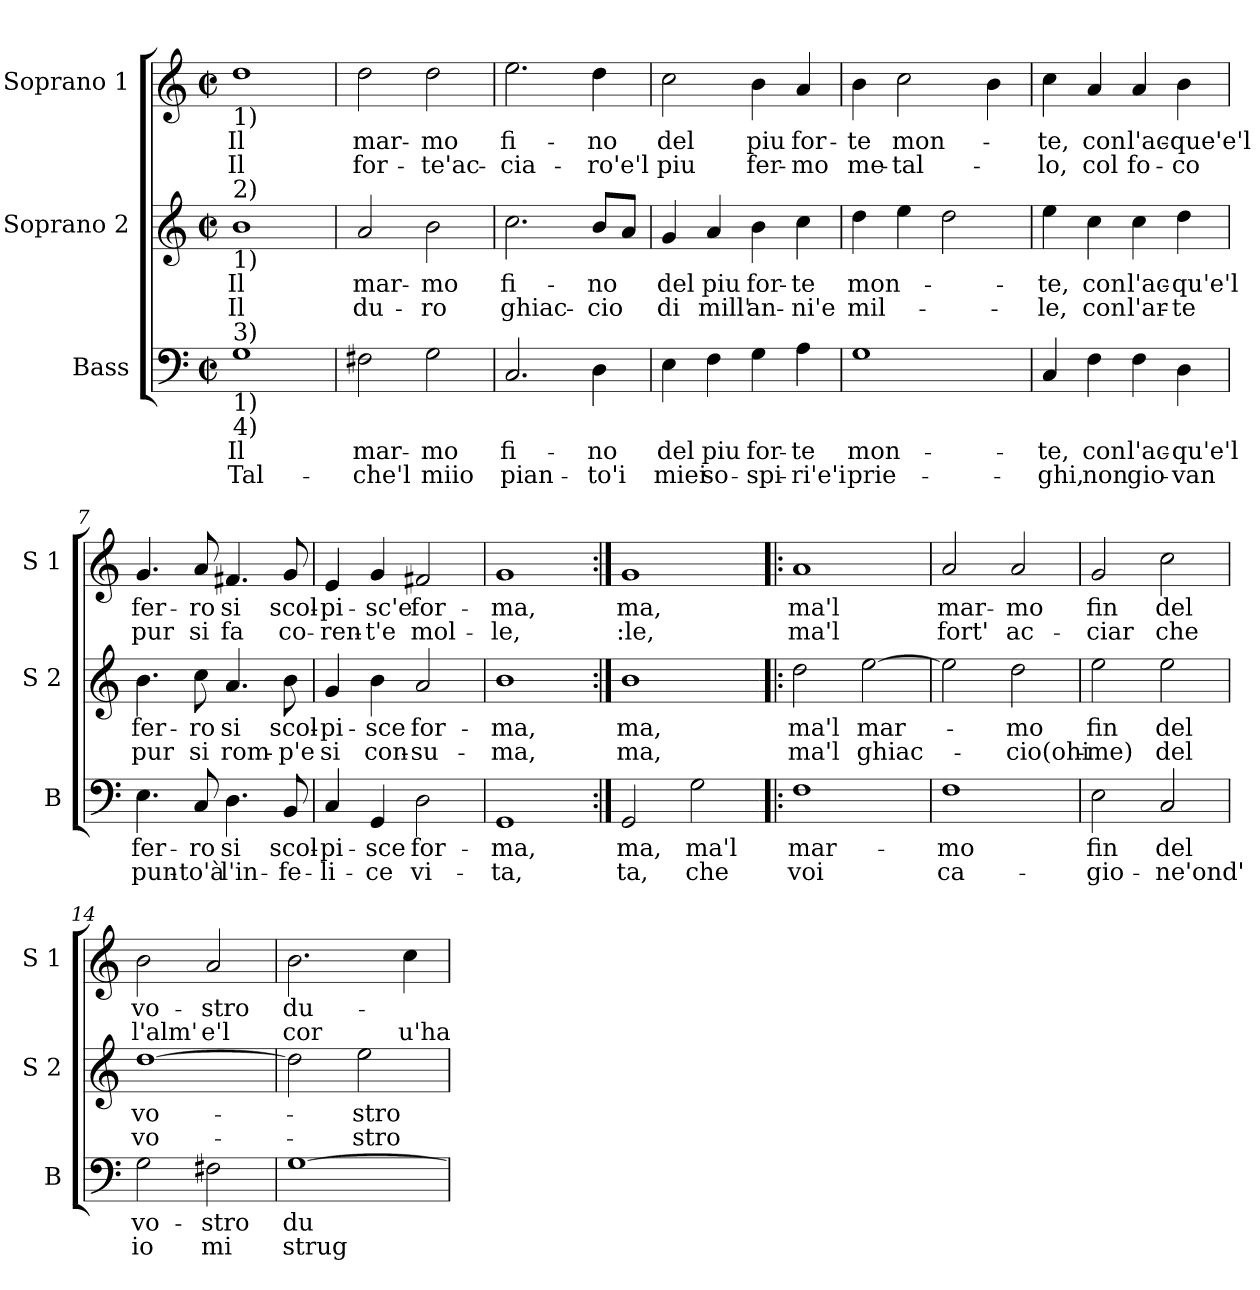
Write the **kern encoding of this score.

**kern	**text	**text	**kern	**text	**text	**kern	**text	**text
*part3	*part3	*part3	*part2	*part2	*part2	*part1	*part1	*part1
*staff3	*staff3	*staff3	*staff2	*staff2	*staff2	*staff1	*staff1	*staff1
*I"Bass	*	*	*I"Soprano 2	*	*	*I"Soprano 1	*	*
*I'B	*	*	*I'S 2	*	*	*I'S 1	*	*
*clefF4	*	*	*clefG2	*	*	*clefG2	*	*
*k[]	*	*	*k[]	*	*	*k[]	*	*
*C:	*	*	*C:	*	*	*C:	*	*
*M2/2	*	*	*M2/2	*	*	*M2/2	*	*
*met(c|)	*	*	*met(c|)	*	*	*met(c|)	*	*
=1	=1	=1	=1	=1	=1	=1	=1	=1
!	!	!	!	!	!	!LO:TX:b:t=1)	!	!
!	!	!	!LO:TX:a:t=2)	!	!	!	!	!
!	!	!	!LO:TX:b:t=1)	!	!	!	!	!
!LO:TX:a:t=3)	!	!	!	!	!	!	!	!
!LO:TX:b:t=1)	!	!	!	!	!	!	!	!
!LO:TX:b:t=4)	!	!	!	!	!	!	!	!
!	!LO:LY:b	!LO:LY:b	!	!LO:LY:b	!LO:LY:b	!	!LO:LY:b	!LO:LY:b
1G	Il	Tal-	1b	Il	Il	1dd	Il	Il
=2	=2	=2	=2	=2	=2	=2	=2	=2
!	!LO:LY:b	!LO:LY:b	!	!LO:LY:b	!LO:LY:b	!	!LO:LY:b	!LO:LY:b
2F#X\	mar-	-che'l	2a/	mar-	du-	2dd\	mar-	for-
!	!LO:LY:b	!LO:LY:b	!	!LO:LY:b	!LO:LY:b	!	!LO:LY:b	!LO:LY:b
2G\	-mo	miio	2b\	-mo	-ro	2dd\	-mo	-te'ac-
=3	=3	=3	=3	=3	=3	=3	=3	=3
!	!LO:LY:b	!LO:LY:b	!	!LO:LY:b	!LO:LY:b	!	!LO:LY:b	!LO:LY:b
2.C/	fi-	pian-	2.cc\	fi-	ghiac-	2.ee\	fi-	-cia-
!	!LO:LY:b	!LO:LY:b	!	!LO:LY:b	!LO:LY:b	!	!LO:LY:b	!LO:LY:b
4D\	-no	-to'i	8b/L	-no	-cio	4dd\	-no	-ro'e'l
.	.	.	8a/J	.	.	.	.	.
=4	=4	=4	=4	=4	=4	=4	=4	=4
!	!LO:LY:b	!LO:LY:b	!	!LO:LY:b	!LO:LY:b	!	!LO:LY:b	!LO:LY:b
4E\	del	miei	4g/	del	di	2cc\	del	piu
!	!LO:LY:b	!LO:LY:b	!	!LO:LY:b	!LO:LY:b	!	!	!
4F\	piu	so-	4a/	piu	mill'	.	.	.
!	!LO:LY:b	!LO:LY:b	!	!LO:LY:b	!LO:LY:b	!	!LO:LY:b	!LO:LY:b
4G\	for-	-spi-	4b\	for-	an-	4b\	piu	fer-
!	!LO:LY:b	!LO:LY:b	!	!LO:LY:b	!LO:LY:b	!	!LO:LY:b	!LO:LY:b
4A\	-te	-ri'e'i	4cc\	-te	-ni'e	4a/	for-	-mo
!!LO:LB:g=z
=5	=5	=5	=5	=5	=5	=5	=5	=5
!	!LO:LY:b	!LO:LY:b	!	!LO:LY:b	!LO:LY:b	!	!LO:LY:b	!LO:LY:b
1G	mon-	prie-	4dd\	mon-	mil-	4b\	-te	me-
!	!	!	!	!	!	!	!LO:LY:b	!LO:LY:b
.	.	.	4ee\	.	.	2cc\	mon-	-tal-
.	.	.	2dd\	.	.	.	.	.
.	.	.	.	.	.	4b\	.	.
=6	=6	=6	=6	=6	=6	=6	=6	=6
!	!LO:LY:b	!LO:LY:b	!	!LO:LY:b	!LO:LY:b	!	!LO:LY:b	!LO:LY:b
4C/	-te,	-ghi,	4ee\	-te,	-le,	4cc\	-te,	-lo,
!	!LO:LY:b	!LO:LY:b	!	!LO:LY:b	!LO:LY:b	!	!LO:LY:b	!LO:LY:b
4F\	con	non	4cc\	con	con	4a/	con	col
!	!LO:LY:b	!LO:LY:b	!	!LO:LY:b	!LO:LY:b	!	!LO:LY:b	!LO:LY:b
4F\	l'ac-	gio-	4cc\	l'ac-	l'ar-	4a/	l'ac-	fo-
!	!LO:LY:b	!LO:LY:b	!	!LO:LY:b	!LO:LY:b	!	!LO:LY:b	!LO:LY:b
4D\	-qu'e'l	-van	4dd\	-qu'e'l	-te	4b\	-que'e'l	-co
=7	=7	=7	=7	=7	=7	=7	=7	=7
!	!LO:LY:b	!LO:LY:b	!	!LO:LY:b	!LO:LY:b	!	!LO:LY:b	!LO:LY:b
4.E\	fer-	pun-	4.b\	fer-	pur	4.g/	fer-	pur
!	!LO:LY:b	!LO:LY:b	!	!LO:LY:b	!LO:LY:b	!	!LO:LY:b	!LO:LY:b
8C/	-ro	-to'à	8cc\	-ro	si	8a/	-ro	si
!	!LO:LY:b	!LO:LY:b	!	!LO:LY:b	!LO:LY:b	!	!LO:LY:b	!LO:LY:b
4.D\	si	l'in-	4.a/	si	rom-	4.f#X/	si	fa
!	!LO:LY:b	!LO:LY:b	!	!LO:LY:b	!LO:LY:b	!	!LO:LY:b	!LO:LY:b
8BB/	scol-	-fe-	8b\	scol-	-p'e	8g/	scol-	co-
=8	=8	=8	=8	=8	=8	=8	=8	=8
!	!LO:LY:b	!LO:LY:b	!	!LO:LY:b	!LO:LY:b	!	!LO:LY:b	!LO:LY:b
4C/	-pi-	-li-	4g/	-pi-	si	4e/	-pi-	-ren-
!	!LO:LY:b	!LO:LY:b	!	!LO:LY:b	!LO:LY:b	!	!LO:LY:b	!LO:LY:b
4GG/	-sce	-ce	4b\	-sce	con-	4g/	-sc'e	-t'e
!	!LO:LY:b	!LO:LY:b	!	!LO:LY:b	!LO:LY:b	!	!LO:LY:b	!LO:LY:b
2D\	for-	vi-	2a/	for-	-su-	2f#X/	for-	mol-
=9	=9	=9	=9	=9	=9	=9	=9	=9
!	!LO:LY:b	!LO:LY:b	!	!LO:LY:b	!LO:LY:b	!	!LO:LY:b	!LO:LY:b
1GG	-ma,	-ta,	1b	-ma,	-ma,	1g	-ma,	-le,
!!LO:LB:g=z
=10:|!	=10:|!	=10:|!	=10:|!	=10:|!	=10:|!	=10:|!	=10:|!	=10:|!
!	!LO:LY:b	!LO:LY:b	!	!LO:LY:b	!LO:LY:b	!	!LO:LY:b	!LO:LY:b
2GG/	ma,	ta,	1b	ma,	ma,	1g	ma,	:le,
!	!LO:LY:b	!LO:LY:b	!	!	!	!	!	!
2G\	ma'l	che	.	.	.	.	.	.
=11!|:	=11!|:	=11!|:	=11!|:	=11!|:	=11!|:	=11!|:	=11!|:	=11!|:
!	!LO:LY:b	!LO:LY:b	!	!LO:LY:b	!LO:LY:b	!	!LO:LY:b	!LO:LY:b
1F	mar-	voi	2dd\	ma'l	ma'l	1a	ma'l	ma'l
!	!	!	!	!LO:LY:b	!LO:LY:b	!	!	!
.	.	.	[2ee\	mar-	ghiac-	.	.	.
=12	=12	=12	=12	=12	=12	=12	=12	=12
!	!LO:LY:b	!LO:LY:b	!	!	!	!	!LO:LY:b	!LO:LY:b
1F	-mo	ca-	2ee\]	.	.	2a/	mar-	fort'
!	!	!	!	!LO:LY:b	!LO:LY:b	!	!LO:LY:b	!LO:LY:b
.	.	.	2dd\	-mo	-cio(ohi-	2a/	-mo	ac-
=13	=13	=13	=13	=13	=13	=13	=13	=13
!	!LO:LY:b	!LO:LY:b	!	!LO:LY:b	!LO:LY:b	!	!LO:LY:b	!LO:LY:b
2E\	fin	-gio-	2ee\	fin	-me)	2g/	fin	-ciar
!	!LO:LY:b	!LO:LY:b	!	!LO:LY:b	!LO:LY:b	!	!LO:LY:b	!LO:LY:b
2C/	del	-ne'ond'	2ee\	del	del	2cc\	del	che
=14	=14	=14	=14	=14	=14	=14	=14	=14
!	!LO:LY:b	!LO:LY:b	!	!LO:LY:b	!LO:LY:b	!	!LO:LY:b	!LO:LY:b
2G\	vo-	io	[1dd	vo-	vo-	2b\	vo-	l'alm'
!	!LO:LY:b	!LO:LY:b	!	!	!	!	!LO:LY:b	!LO:LY:b
2F#X\	-stro	mi	.	.	.	2a/	-stro	e'l
!!LO:PB:g=z
=15	=15	=15	=15	=15	=15	=15	=15	=15
!	!LO:LY:b	!LO:LY:b	!	!	!	!	!LO:LY:b	!LO:LY:b
[1G	du-	strug	2dd\]	.	.	2.b\	du-	cor
!	!	!	!	!LO:LY:b	!LO:LY:b	!	!	!
.	.	.	2ee\	-stro	-stro	.	.	.
!	!	!	!	!	!	!	!	!LO:LY:b
.	.	.	.	.	.	4cc\	.	u'ha
=	=	=	=	=	=	=	=	=
*-	*-	*-	*-	*-	*-	*-	*-	*-
